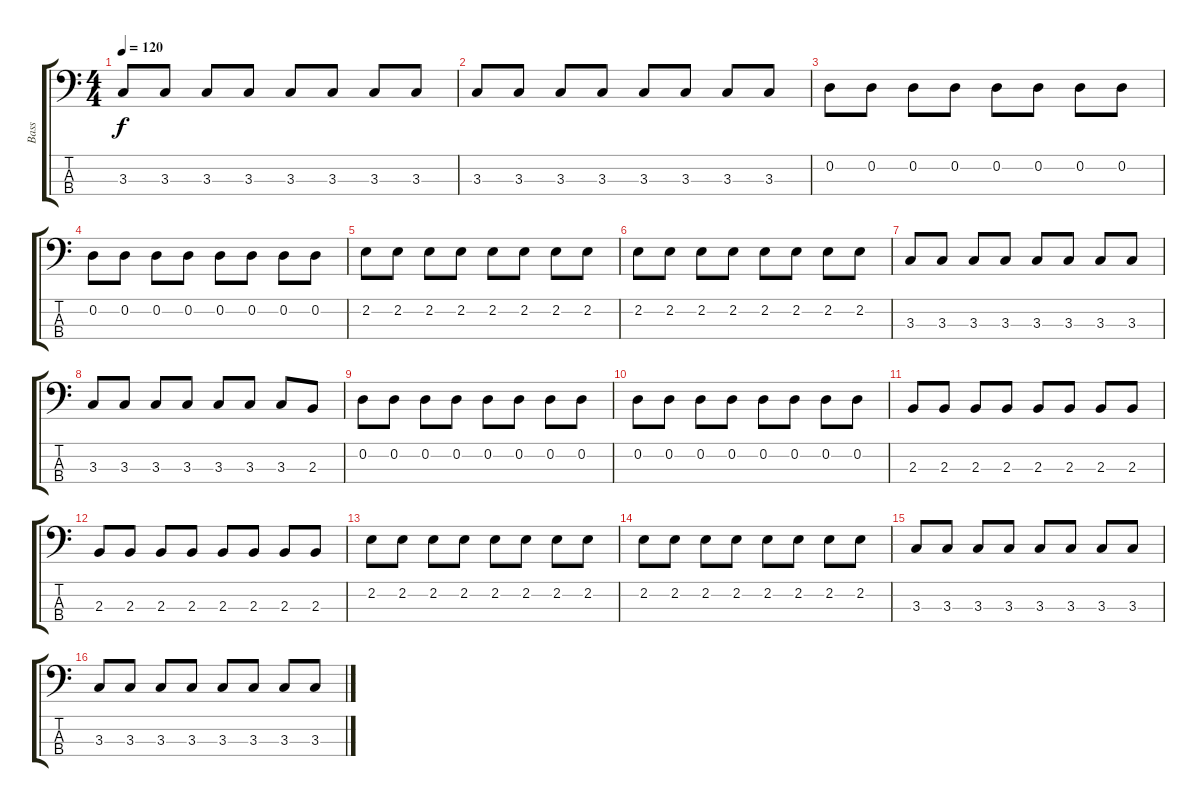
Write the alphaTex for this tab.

\track ("Bass" "Bass") {instrument electricbasspick}
\staff {score tabs}
\tuning (G2 D2 A1 E1) {hide}
\ts (4 4)
\tempo 120
\clef f4
\ks c
3.3.8{dy f} 3.3.8 3.3.8 3.3.8 3.3.8 3.3.8 3.3.8 3.3.8 |
3.3.8 3.3.8 3.3.8 3.3.8 3.3.8 3.3.8 3.3.8 3.3.8 |
0.2.8 0.2.8 0.2.8 0.2.8 0.2.8 0.2.8 0.2.8 0.2.8 |
0.2.8 0.2.8 0.2.8 0.2.8 0.2.8 0.2.8 0.2.8 0.2.8 |
2.2.8 2.2.8 2.2.8 2.2.8 2.2.8 2.2.8 2.2.8 2.2.8 |
2.2.8 2.2.8 2.2.8 2.2.8 2.2.8 2.2.8 2.2.8 2.2.8 |
3.3.8 3.3.8 3.3.8 3.3.8 3.3.8 3.3.8 3.3.8 3.3.8 |
3.3.8 3.3.8 3.3.8 3.3.8 3.3.8 3.3.8 3.3.8 2.3.8 |
0.2.8 0.2.8 0.2.8 0.2.8 0.2.8 0.2.8 0.2.8 0.2.8 |
0.2.8 0.2.8 0.2.8 0.2.8 0.2.8 0.2.8 0.2.8 0.2.8 |
2.3.8 2.3.8 2.3.8 2.3.8 2.3.8 2.3.8 2.3.8 2.3.8 |
2.3.8 2.3.8 2.3.8 2.3.8 2.3.8 2.3.8 2.3.8 2.3.8 |
2.2.8 2.2.8 2.2.8 2.2.8 2.2.8 2.2.8 2.2.8 2.2.8 |
2.2.8 2.2.8 2.2.8 2.2.8 2.2.8 2.2.8 2.2.8 2.2.8 |
3.3.8 3.3.8 3.3.8 3.3.8 3.3.8 3.3.8 3.3.8 3.3.8 |
3.3.8 3.3.8 3.3.8 3.3.8 3.3.8 3.3.8 3.3.8 3.3.8
